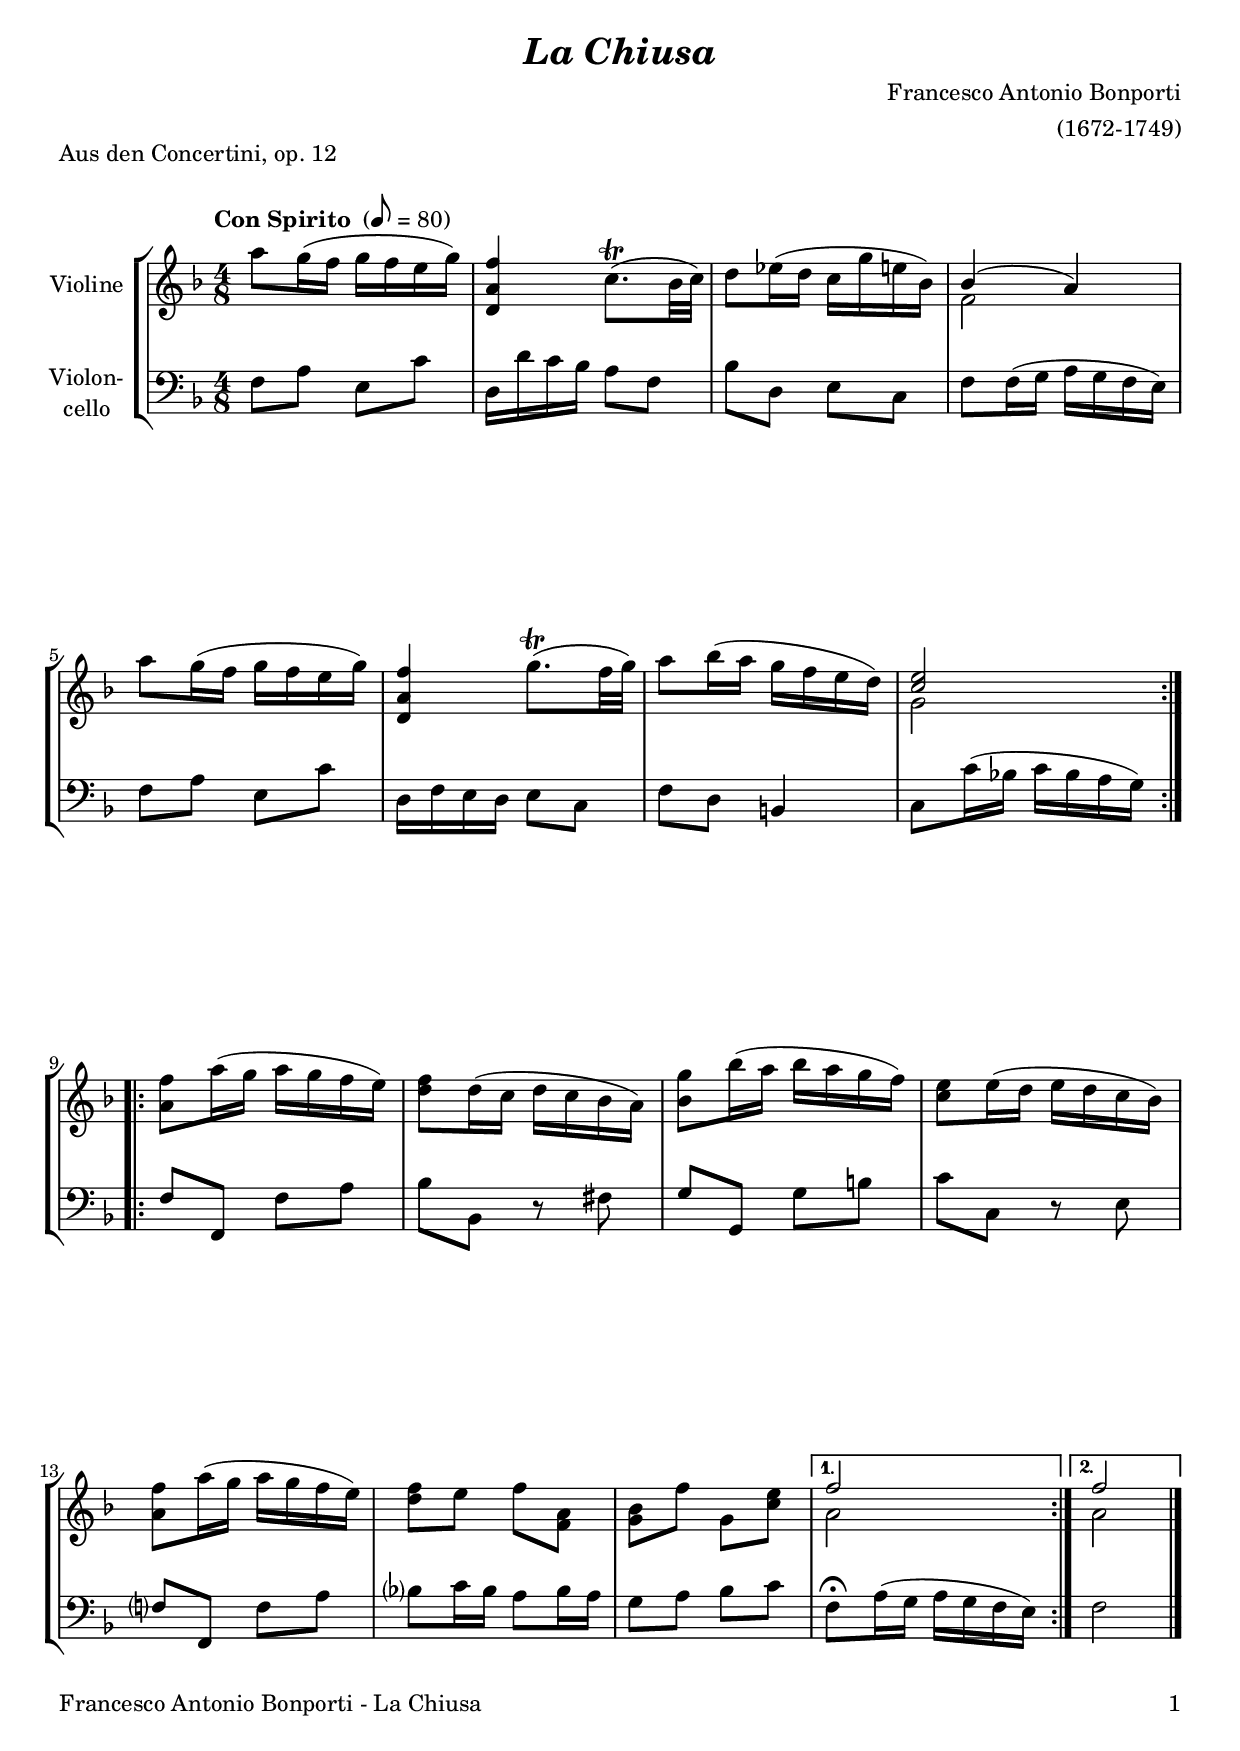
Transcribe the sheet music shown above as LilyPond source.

\version "2.24.4"
\include "deutsch.ly"
  
#(set-global-staff-size 20)

\header {
  title     = \markup \bold \italic "La Chiusa"
  composer  = "Francesco Antonio Bonporti"
  arranger  = "(1672-1749)"
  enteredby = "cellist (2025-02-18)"
  piece     = "Aus den Concertini, op. 12"
}

voiceconsts = {
  \key f \major
  \time 4/8
  \clef "treble"
%  \numericTimeSignature
  \compressEmptyMeasures
% Set default beaming for all staves
%  \set Timing.beamExceptions = #'()
%  \set Timing.baseMoment     = #(ly:make-moment 1 4)
%  \set Timing.beatStructure  = #'(1 1 1)
  \tempo "Con Spirito " 8=80
}

mipz = "pizzicato strings"
mivl = "violin"
miva = "viola"
mivc = "cello"

va = \relative c''' {
  \voiceconsts

  \repeat volta 2 {
    a8 g16( f g f e g)
    <d, a' f'>4 c'8.(\trill b32 c)
    d8 es16( d c g' e b)
    << { b4( a) } \\ f2 >>
    a'8 g16( f g f e g)
    <d, a' f'>4 g'8.(\trill f32 g)
    a8 b16( a g f e d)
    << <c e>2 \\ g >>
  }

  \repeat volta 2 {
    <a f'>8 a'16( g a g f e)

    <d f>8 d16( c d c b a)
    <b g'>8 b'16( a b a g f)
    <c e>8 e16( d e d c b)
    <a f'>8 a'16( g a g f e)
    <d f>8 e f <f, a>
    <g b> f' g, <c e>
  }
  \alternative {
    {  << f2 \\ a, >> }
    {  << f' \\ a, >> }
  } \bar "|."
}

vb = \relative c {
  \voiceconsts
  \clef "bass"
  
  \repeat volta 2 {
    f8 a e c'
    d,16 d' c b a8 f
    b d, e c
    f f16( g a g f e)
    f8 a e c'
    d,16 f e d e8 c
    f8 d h4
    c8 c'16( b! c b a g)
  }

  \repeat volta 2 {
    f8 f, f' a

    b b, r fis'
    g g, g' h
    c c, r e
    f? f, f' a
    b? c16 b a8 b16 a
    g8 a b c
  }
  \alternative {
    { f,\fermata a16( g a g f e) }
    { f2 }
  } \bar "|."
}


music = \new StaffGroup <<
      \new Staff {
	\set Staff.midiInstrument = \mivl
	\set Staff.instrumentName = \markup \center-column { "Violine" }
	\transpose f f { \va }
      }

      \new Staff {
	\set Staff.midiInstrument = \mivc
	\set Staff.instrumentName = \markup \center-column { "Violon-" "cello" }
	\transpose f f { \vb }
      }
>>

\book {
  \paper {
    print-page-number = ##t
    print-first-page-number = ##t
    ragged-last-bottom = ##f
    oddHeaderMarkup = \markup \null
    evenHeaderMarkup = \markup \null
    oddFooterMarkup = \markup {
      \fill-line {
        \if \should-print-page-number
        "Francesco Antonio Bonporti - La Chiusa" \fromproperty #'page:page-number-string
      }
    }
    evenFooterMarkup = \oddFooterMarkup
  } \score {
    \music
    \layout {}
  }

  \score {
    \unfoldRepeats \music

    \midi {
      \context {
        \Score
      }
    }
  }
}
